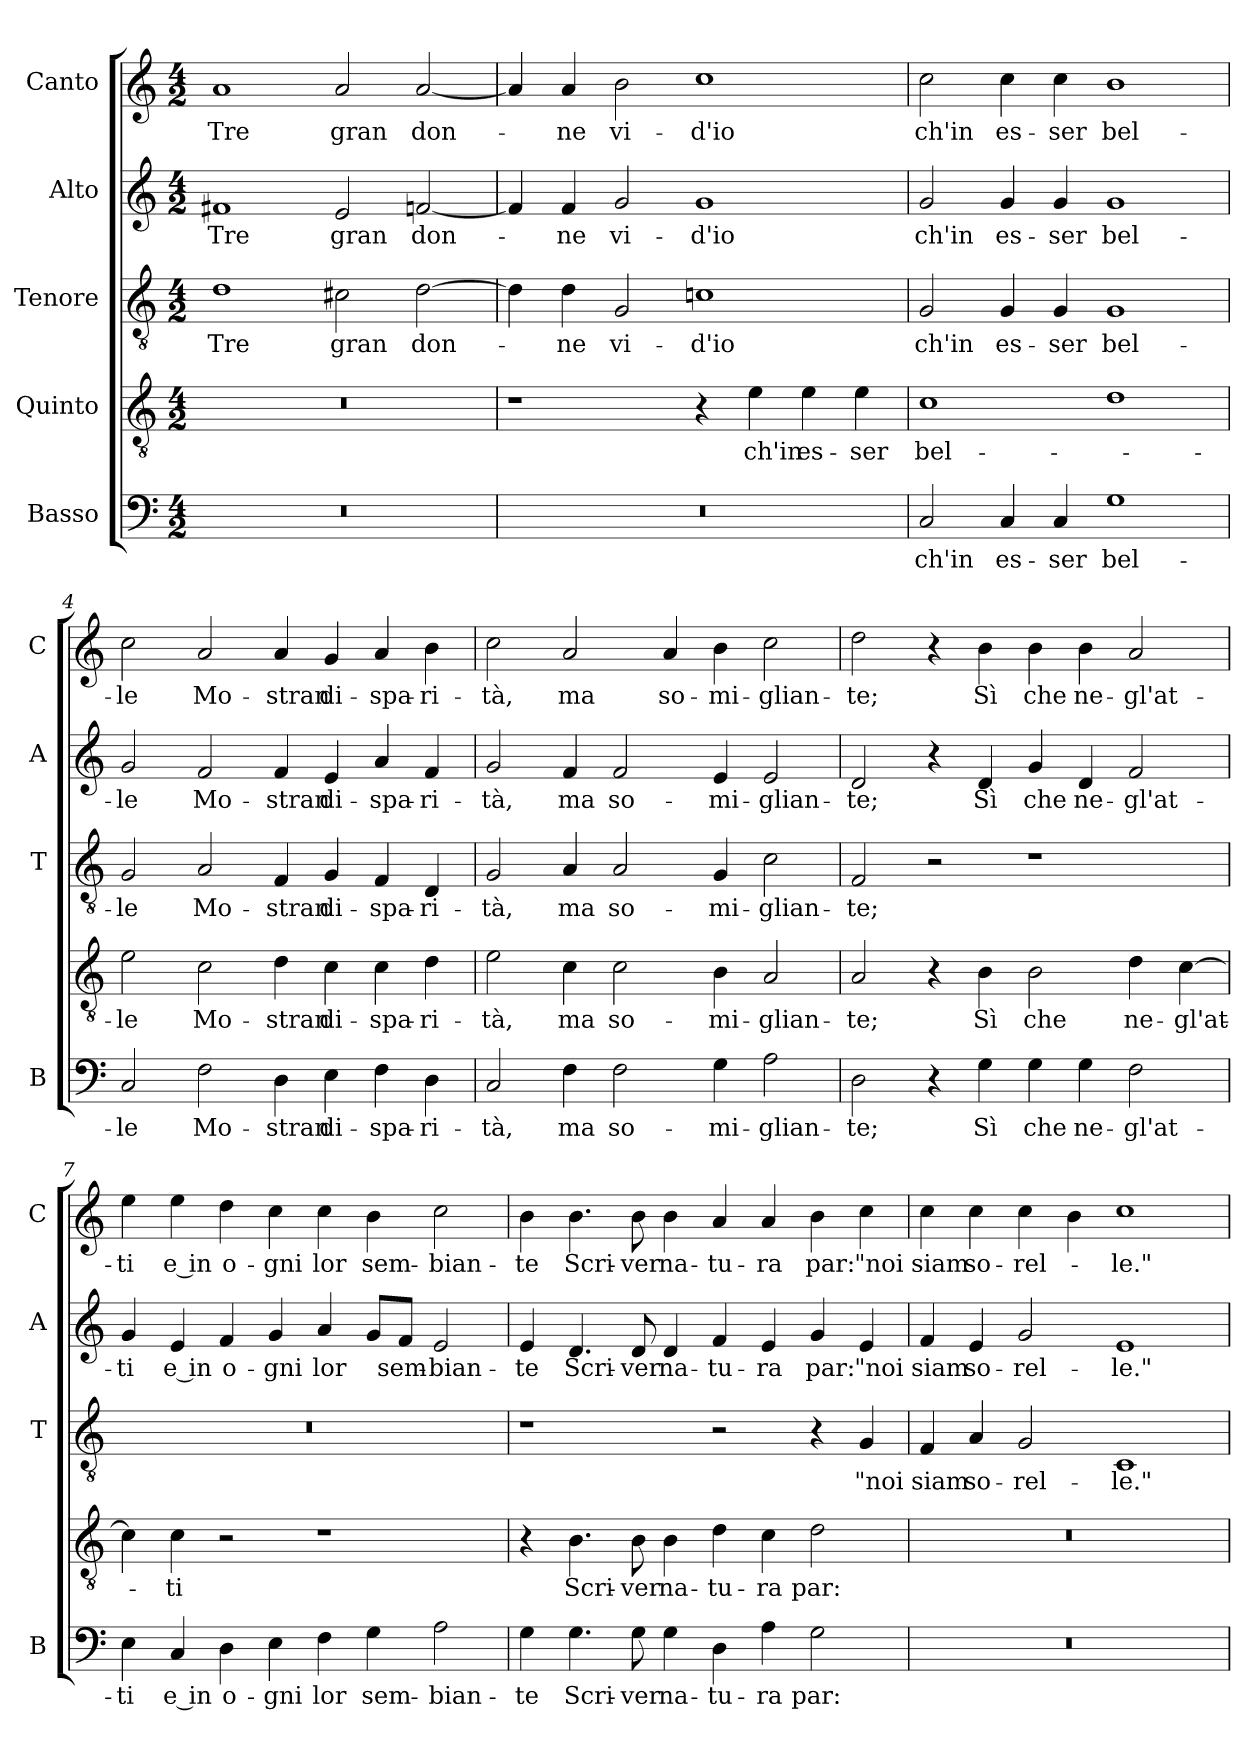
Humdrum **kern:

**kern	**text	**kern	**text	**kern	**text	**kern	**text	**kern	**text
*part5	*part5	*part4	*part4	*part3	*part3	*part2	*part2	*part1	*part1
*staff5	*staff5	*staff4	*staff4	*staff3	*staff3	*staff2	*staff2	*staff1	*staff1
*I"Basso	*	*I"Quinto	*	*I"Tenore	*	*I"Alto	*	*I"Canto	*
*I'B	*	*	*	*I'T	*	*I'A	*	*I'C	*
*clefF4	*	*clefGv2	*	*clefGv2	*	*clefG2	*	*clefG2	*
*k[]	*	*k[]	*	*k[]	*	*k[]	*	*k[]	*
*C:	*	*C:	*	*C:	*	*C:	*	*C:	*
*M4/2	*	*M4/2	*	*M4/2	*	*M4/2	*	*M4/2	*
=1	=1	=1	=1	=1	=1	=1	=1	=1	=1
0r	.	0r	.	1d	Tre	1f#X	Tre	1a	Tre
.	.	.	.	2c#X	gran	2e	gran	2a	gran
.	.	.	.	[2d	don-	[2fn	don-	[2a	don-
=2	=2	=2	=2	=2	=2	=2	=2	=2	=2
0r	.	1r	.	4d]	.	4f]	.	4a]	.
.	.	.	.	4d	-ne	4f	-ne	4a	-ne
.	.	.	.	2G	vi-	2g	vi-	2b	vi-
.	.	4r	.	1cn	-d'io	1g	-d'io	1cc	-d'io
.	.	4e	ch'in	.	.	.	.	.	.
.	.	4e	es-	.	.	.	.	.	.
.	.	4e	-ser	.	.	.	.	.	.
=3	=3	=3	=3	=3	=3	=3	=3	=3	=3
2C	ch'in	1c	bel-	2G	ch'in	2g	ch'in	2cc	ch'in
4C	es-	.	.	4G	es-	4g	es-	4cc	es-
4C	-ser	.	.	4G	-ser	4g	-ser	4cc	-ser
1G	bel-	1d	.	1G	bel-	1g	bel-	1b	bel-
=4	=4	=4	=4	=4	=4	=4	=4	=4	=4
2C	-le	2e	-le	2G	-le	2g	-le	2cc	-le
2F	Mo-	2c	Mo-	2A	Mo-	2f	Mo-	2a	Mo-
4D	-stran	4d	-stran	4F	-stran	4f	-stran	4a	-stran
4E	di-	4c	di-	4G	di-	4e	di-	4g	di-
4F	-spa-	4c	-spa-	4F	-spa-	4a	-spa-	4a	-spa-
4D	-ri-	4d	-ri-	4D	-ri-	4f	-ri-	4b	-ri-
=5	=5	=5	=5	=5	=5	=5	=5	=5	=5
2C	-tà,	2e	-tà,	2G	-tà,	2g	-tà,	2cc	-tà,
4F	ma	4c	ma	4A	ma	4f	ma	2a	ma
2F	so-	2c	so-	2A	so-	2f	so-	.	.
.	.	.	.	.	.	.	.	4a	so-
4G	-mi-	4B	-mi-	4G	-mi-	4e	-mi-	4b	-mi-
2A	-glian-	2A	-glian-	2c	-glian-	2e	-glian-	2cc	-glian-
=6	=6	=6	=6	=6	=6	=6	=6	=6	=6
2D	-te;	2A	-te;	2F	-te;	2d	-te;	2dd	-te;
4r	.	4r	.	2r	.	4r	.	4r	.
4G	Sì	4B	Sì	.	.	4d	Sì	4b	Sì
4G	che	2B	che	1r	.	4g	che	4b	che
4G	ne-	.	.	.	.	4d	ne-	4b	ne-
2F	-gl'at-	4d	ne-	.	.	2f	-gl'at-	2a	-gl'at-
.	.	[4c	-gl'at-	.	.	.	.	.	.
=7	=7	=7	=7	=7	=7	=7	=7	=7	=7
4E	-ti	4c]	.	0r	.	4g	-ti	4ee	-ti
4C	e in	4c	-ti	.	.	4e	e in	4ee	e in
4D	o-	2r	.	.	.	4f	o-	4dd	o-
4E	-gni	.	.	.	.	4g	-gni	4cc	-gni
4F	lor	1r	.	.	.	4a	lor	4cc	lor
4G	sem-	.	.	.	.	8g/L	.	4b	sem-
.	.	.	.	.	.	8f/J	sem-	.	.
2A	-bian-	.	.	.	.	2e	-bian-	2cc	-bian-
=8	=8	=8	=8	=8	=8	=8	=8	=8	=8
4G	-te	4r	.	1r	.	4e	-te	4b	-te
4.G	Scri-	4.B	Scri-	.	.	4.d	Scri-	4.b	Scri-
8G	-ver	8B	-ver	.	.	8d	-ver	8b	-ver
4G	na-	4B	na-	.	.	4d	na-	4b	na-
4D	-tu-	4d	-tu-	2r	.	4f	-tu-	4a	-tu-
4A	-ra	4c	-ra	.	.	4e	-ra	4a	-ra
2G	par:	2d	par:	4r	.	4g	par:	4b	par:
.	.	.	.	4G	"noi	4e	"noi	4cc	"noi
=9	=9	=9	=9	=9	=9	=9	=9	=9	=9
0r	.	0r	.	4F	siam	4f	siam	4cc	siam
.	.	.	.	4A	so-	4e	so-	4cc	so-
.	.	.	.	2G	-rel-	2g	-rel-	4cc	-rel-
.	.	.	.	.	.	.	.	4b	.
.	.	.	.	1C	-le."	1e	-le."	1cc	-le."
=	=	=	=	=	=	=	=	=	=
*-	*-	*-	*-	*-	*-	*-	*-	*-	*-
